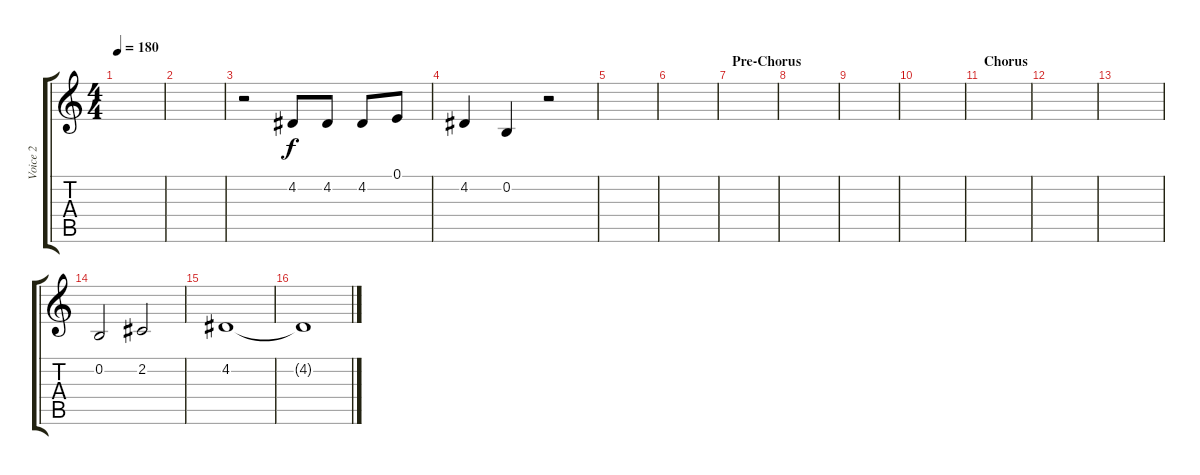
\track ("Voice 2" "Voice 2") {instrument lead2sawtooth}
\staff {score tabs}
\tuning (E4 B3 G3 D3 A2 E2) {hide}
\ts (4 4)
\tempo 180
\clef g2
\ks c
|
|
r.2 4.2.8 4.2.8 4.2.8 0.1.8 |
4.2.4 0.2.4 r.2 |
|
|
\section ("" "Pre-Chorus")
|
|
|
|
\section ("" "Chorus")
|
|
|
0.2.2 2.2.2 |
4.2.1 |
4.2{t}.1
